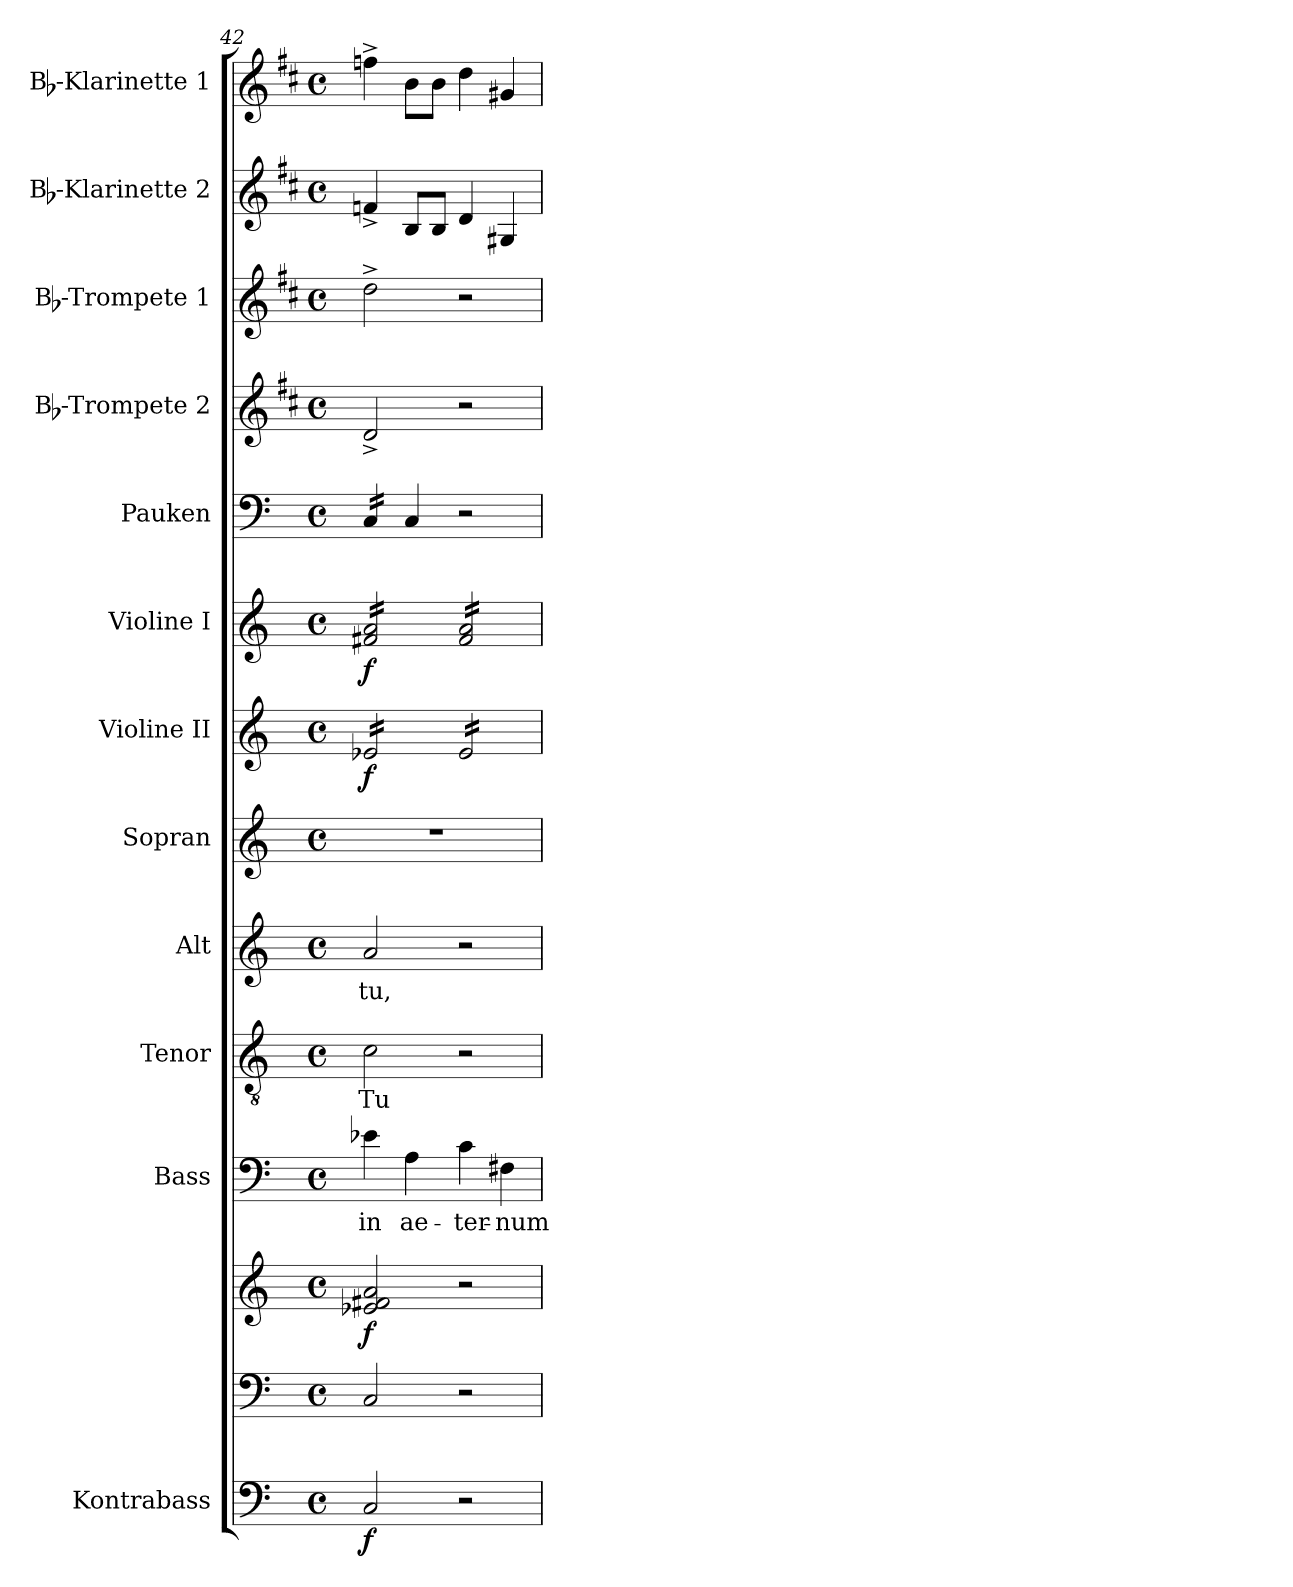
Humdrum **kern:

**kern	**dynam	**kern	**kern	**dynam	**kern	**text	**kern	**text	**kern	**text	**kern	**kern	**dynam	**kern	**dynam	**kern	**kern	**kern	**kern	**kern
*part13	*part13	*part12	*part12	*part12	*part11	*part11	*part10	*part10	*part9	*part9	*part8	*part7	*part7	*part6	*part6	*part5	*part4	*part3	*part2	*part1
*staff14	*staff14	*staff13	*staff12	*staff12/13	*staff11	*staff11	*staff10	*staff10	*staff9	*staff9	*staff8	*staff7	*staff7	*staff6	*staff6	*staff5	*staff4	*staff3	*staff2	*staff1
*I"Kontrabass	*	*	*	*	*I"Bass	*	*I"Tenor	*	*I"Alt	*	*I"Sopran	*I"Violine II	*	*I"Violine I	*	*I"Pauken	*I"Bb-Trompete 2	*I"Bb-Trompete 1	*I"Bb-Klarinette 2	*I"Bb-Klarinette 1
*I'Kb.	*	*	*	*	*I'B.	*	*I'T.	*	*I'A.	*	*I'S.	*I'Vl. II	*	*I'Vl. I	*	*I'Pk.	*I'Bb Trp. 2	*I'Bb Trp. 1	*I'Bb Kl. 2	*I'Bb Kl. 1
*clefF4	*	*clefF4	*clefG2	*	*clefF4	*	*clefGv2	*	*clefG2	*	*clefG2	*clefG2	*	*clefG2	*	*clefF4	*clefG2	*clefG2	*clefG2	*clefG2
*ITrd7c12	*	*	*	*	*	*	*	*	*	*	*	*	*	*	*	*	*ITrd1c2	*ITrd1c2	*ITrd1c2	*ITrd1c2
*k[]	*	*k[]	*k[]	*	*k[]	*	*k[]	*	*k[]	*	*k[]	*k[]	*	*k[]	*	*k[]	*k[]	*k[]	*k[]	*k[]
*C:	*	*C:	*C:	*	*C:	*	*C:	*	*C:	*	*C:	*C:	*	*C:	*	*C:	*C:	*C:	*C:	*C:
*M4/4	*	*M4/4	*M4/4	*	*M4/4	*	*M4/4	*	*M4/4	*	*M4/4	*M4/4	*	*M4/4	*	*M4/4	*M4/4	*M4/4	*M4/4	*M4/4
*met(c)	*	*met(c)	*met(c)	*	*met(c)	*	*met(c)	*	*met(c)	*	*met(c)	*met(c)	*	*met(c)	*	*met(c)	*met(c)	*met(c)	*met(c)	*met(c)
=42	=42	=42	=42	=42	=42	=42	=42	=42	=42	=42	=42	=42	=42	=42	=42	=42	=42	=42	=42	=42
!	!LO:DY:b	!	!	!LO:DY:b	!	!LO:LY:b	!	!LO:LY:b	!	!LO:LY:b	!	!	!LO:DY:b	!	!LO:DY:b	!	!	!	!	!
*	*	*	*	*	*	*	*	*	*	*	*	*tremolo	*	*	*	*	*	*	*	*
*	*	*	*	*	*	*	*	*	*	*	*	*	*	*tremolo	*	*	*	*	*	*
*	*	*	*	*	*	*	*	*	*	*	*	*	*	*	*	*tremolo	*	*	*	*
2CC/	f	2C/	2e-X/ 2f#X/ 2a/	f	4e-X\	in	2c\	Tu	2a/	tu,	1r	16e-X/LL	f	16f#X/ 16a/LL	f	16C/LL	2c^</	2cc^>\	4e-X^</	4ee-X^>\
.	.	.	.	.	.	.	.	.	.	.	.	16e-X/	.	16f#X/ 16a/	.	16C/	.	.	.	.
.	.	.	.	.	.	.	.	.	.	.	.	16e-X/	.	16f#X/ 16a/	.	16C/	.	.	.	.
.	.	.	.	.	.	.	.	.	.	.	.	16e-X/	.	16f#X/ 16a/	.	16C/JJ	.	.	.	.
*	*	*	*	*	*	*	*	*	*	*	*	*	*	*	*	*Xtremolo	*	*	*	*
!	!	!	!	!	!	!LO:LY:b	!	!	!	!	!	!	!	!	!	!	!	!	!	!
.	.	.	.	.	4A\	ae-	.	.	.	.	.	16e-X/	.	16f#X/ 16a/	.	4C/	.	.	8A/L	8a\L
.	.	.	.	.	.	.	.	.	.	.	.	16e-X/	.	16f#X/ 16a/	.	.	.	.	.	.
.	.	.	.	.	.	.	.	.	.	.	.	16e-X/	.	16f#X/ 16a/	.	.	.	.	8A/J	8a\J
.	.	.	.	.	.	.	.	.	.	.	.	16e-X/JJ	.	16f#X/ 16a/JJ	.	.	.	.	.	.
!	!	!	!	!	!	!LO:LY:b	!	!	!	!	!	!	!	!	!	!	!	!	!	!
2r	.	2r	2r	.	4c\	-ter-	2r	.	2r	.	.	16e-/LL	.	16f#/ 16a/LL	.	2r	2r	2r	4c/	4cc\
.	.	.	.	.	.	.	.	.	.	.	.	16e-/	.	16f#/ 16a/	.	.	.	.	.	.
.	.	.	.	.	.	.	.	.	.	.	.	16e-/	.	16f#/ 16a/	.	.	.	.	.	.
.	.	.	.	.	.	.	.	.	.	.	.	16e-/	.	16f#/ 16a/	.	.	.	.	.	.
!	!	!	!	!	!	!LO:LY:b	!	!	!	!	!	!	!	!	!	!	!	!	!	!
.	.	.	.	.	4F#X\	-num	.	.	.	.	.	16e-/	.	16f#/ 16a/	.	.	.	.	4F#X/	4f#X/
.	.	.	.	.	.	.	.	.	.	.	.	16e-/	.	16f#/ 16a/	.	.	.	.	.	.
.	.	.	.	.	.	.	.	.	.	.	.	16e-/	.	16f#/ 16a/	.	.	.	.	.	.
.	.	.	.	.	.	.	.	.	.	.	.	16e-/JJ	.	16f#/ 16a/JJ	.	.	.	.	.	.
*	*	*	*	*	*	*	*	*	*	*	*	*	*	*Xtremolo	*	*	*	*	*	*
*	*	*	*	*	*	*	*	*	*	*	*	*Xtremolo	*	*	*	*	*	*	*	*
=	=	=	=	=	=	=	=	=	=	=	=	=	=	=	=	=	=	=	=	=
*-	*-	*-	*-	*-	*-	*-	*-	*-	*-	*-	*-	*-	*-	*-	*-	*-	*-	*-	*-	*-
